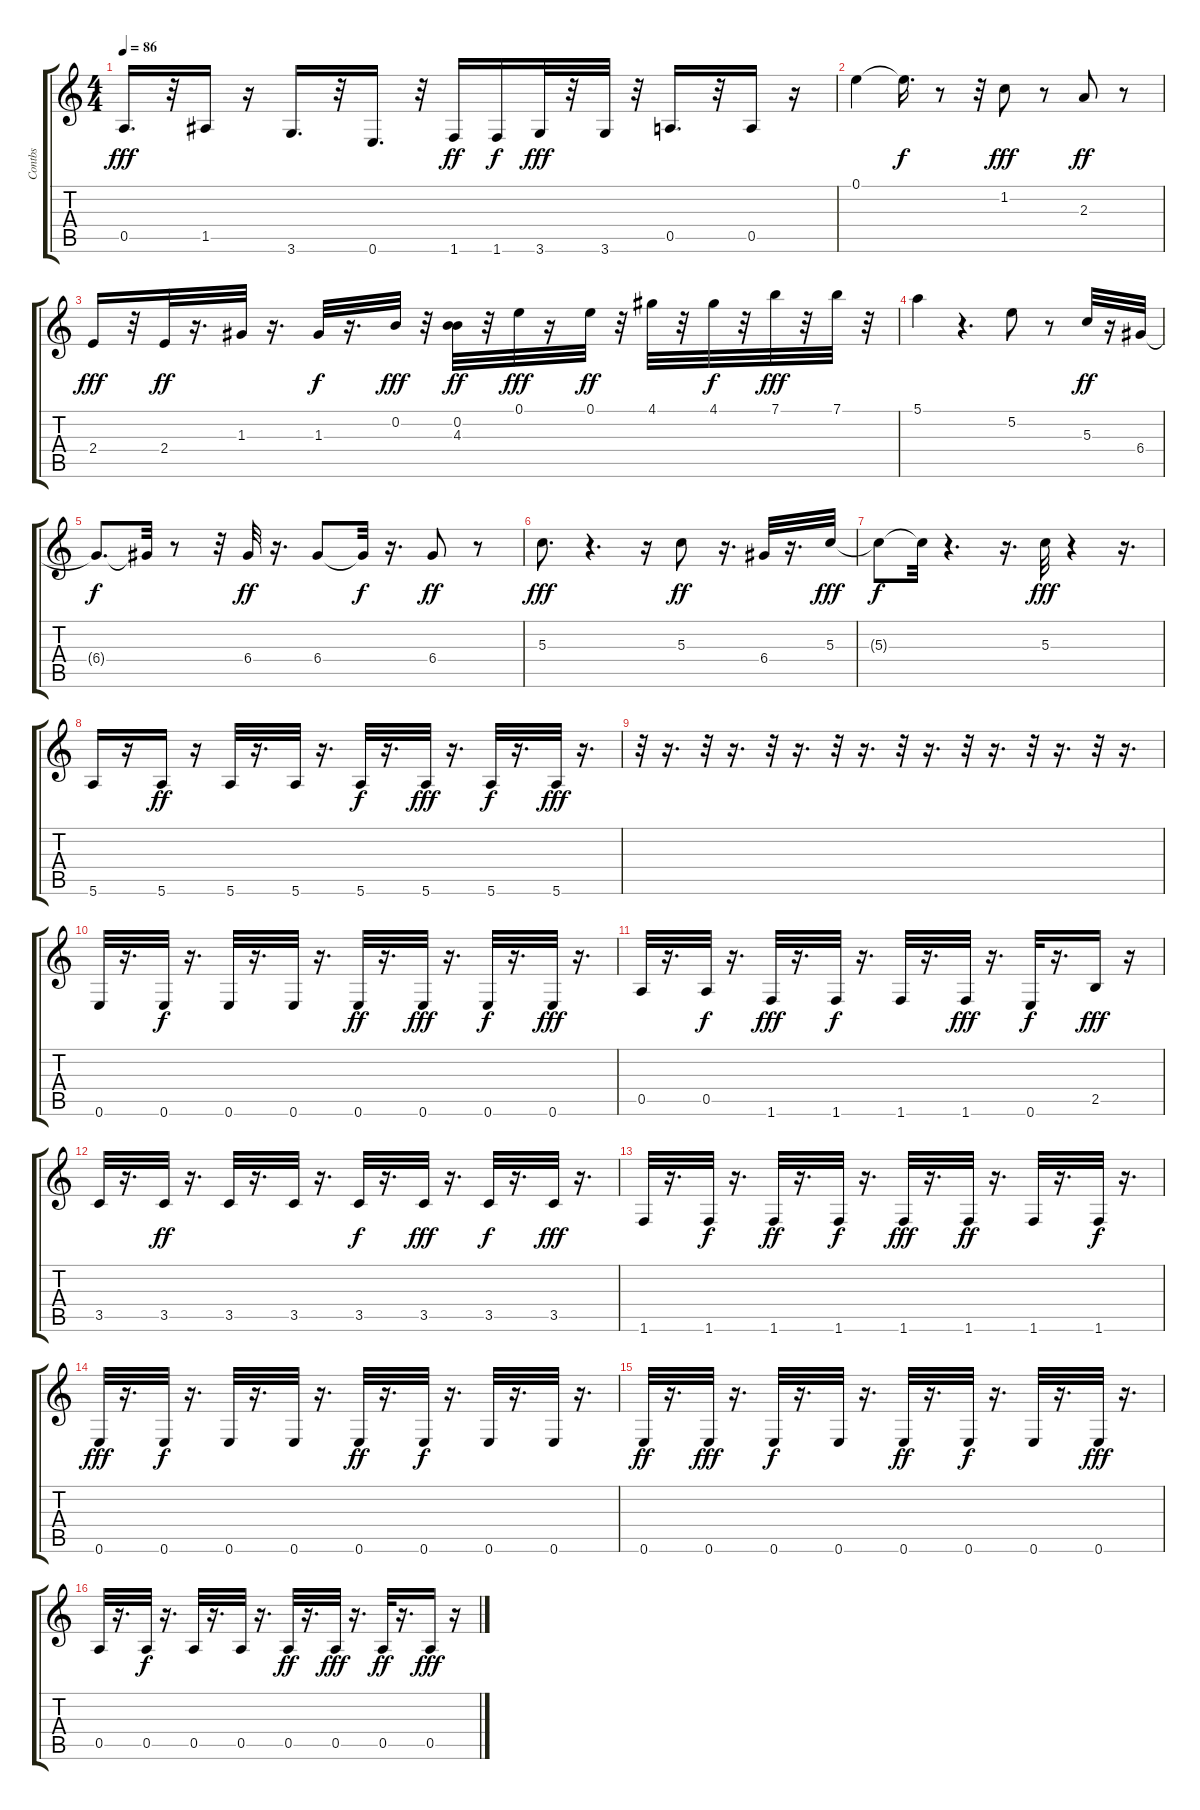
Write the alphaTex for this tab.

\track ("Contbs" "Contbs") {instrument contrabass}
\staff {score tabs}
\tuning (E4 B3 G3 D3 A2 E2) {hide}
\ts (4 4)
\tempo 86
\clef g2
\ks c
0.5.16{d dy fff} r.32 1.5.16 r.16 3.6.16{d} r.32 0.6.16{d} r.32 1.6.16{dy ff} 1.6.16{dy f} 3.6.32{dy fff} r.32 3.6.32 r.32 0.5.16{d} r.32 0.5.16 r.16 |
0.1.4 0.1{t}.16{d dy f} r.8 r.32 1.2.8{dy fff} r.8 2.3.8{dy ff} r.8 |
2.4.16{dy fff} r.32 2.4.32{dy ff} r.16{d} 1.3.32 r.16{d} 1.3.32{dy f} r.16{d} 0.2.32{dy fff} r.32 (0.2 4.3).32{dy ff} r.32 0.1.32{dy fff} r.16 0.1.32{dy ff} r.32 4.1.32 r.32 4.1.32{dy f} r.32 7.1.32{dy fff} r.32 7.1.32 r.32 |
5.1.4 r.4{d} 5.2.8 r.8 5.3.32{dy ff} r.16 6.4.32 |
6.4{t}.8{d dy f} 6.4{t}.32 r.8 r.32 6.4.32{dy ff} r.16{d} 6.4.8 6.4{t}.32{dy f} r.16{d} 6.4.8{dy ff} r.8 |
5.3.8{d dy fff} r.4{d} r.16 5.3.8{dy ff} r.16{d} 6.4.32 r.16{d} 5.3.32{dy fff} |
5.3{t}.8{dy f} 5.3{t}.32 r.4{d} r.16{d} 5.3.32{dy fff} r.4 r.16{d} |
5.6.16 r.16 5.6.16{dy ff} r.16 5.6.32 r.16{d} 5.6.32 r.16{d} 5.6.32{dy f} r.16{d} 5.6.32{dy fff} r.16{d} 5.6.32{dy f} r.16{d} 5.6.32{dy fff} r.16{d} |
r.32 r.16{d} r.32 r.16{d} r.32 r.16{d} r.32 r.16{d} r.32 r.16{d} r.32 r.16{d} r.32 r.16{d} r.32 r.16{d} |
0.6.32 r.16{d} 0.6.32{dy f} r.16{d} 0.6.32 r.16{d} 0.6.32 r.16{d} 0.6.32{dy ff} r.16{d} 0.6.32{dy fff} r.16{d} 0.6.32{dy f} r.16{d} 0.6.32{dy fff} r.16{d} |
0.5.32 r.16{d} 0.5.32{dy f} r.16{d} 1.6.32{dy fff} r.16{d} 1.6.32{dy f} r.16{d} 1.6.32 r.16{d} 1.6.32{dy fff} r.16{d} 0.6.32{dy f} r.16{d} 2.5.16{dy fff} r.16 |
3.5.32 r.16{d} 3.5.32{dy ff} r.16{d} 3.5.32 r.16{d} 3.5.32 r.16{d} 3.5.32{dy f} r.16{d} 3.5.32{dy fff} r.16{d} 3.5.32{dy f} r.16{d} 3.5.32{dy fff} r.16{d} |
1.6.32 r.16{d} 1.6.32{dy f} r.16{d} 1.6.32{dy ff} r.16{d} 1.6.32{dy f} r.16{d} 1.6.32{dy fff} r.16{d} 1.6.32{dy ff} r.16{d} 1.6.32 r.16{d} 1.6.32{dy f} r.16{d} |
0.6.32{dy fff} r.16{d} 0.6.32{dy f} r.16{d} 0.6.32 r.16{d} 0.6.32 r.16{d} 0.6.32{dy ff} r.16{d} 0.6.32{dy f} r.16{d} 0.6.32 r.16{d} 0.6.32 r.16{d} |
0.6.32{dy ff} r.16{d} 0.6.32{dy fff} r.16{d} 0.6.32{dy f} r.16{d} 0.6.32 r.16{d} 0.6.32{dy ff} r.16{d} 0.6.32{dy f} r.16{d} 0.6.32 r.16{d} 0.6.32{dy fff} r.16{d} |
0.5.32 r.16{d} 0.5.32{dy f} r.16{d} 0.5.32 r.16{d} 0.5.32 r.16{d} 0.5.32{dy ff} r.16{d} 0.5.32{dy fff} r.16{d} 0.5.32{dy ff} r.16{d} 0.5.16{dy fff} r.16
